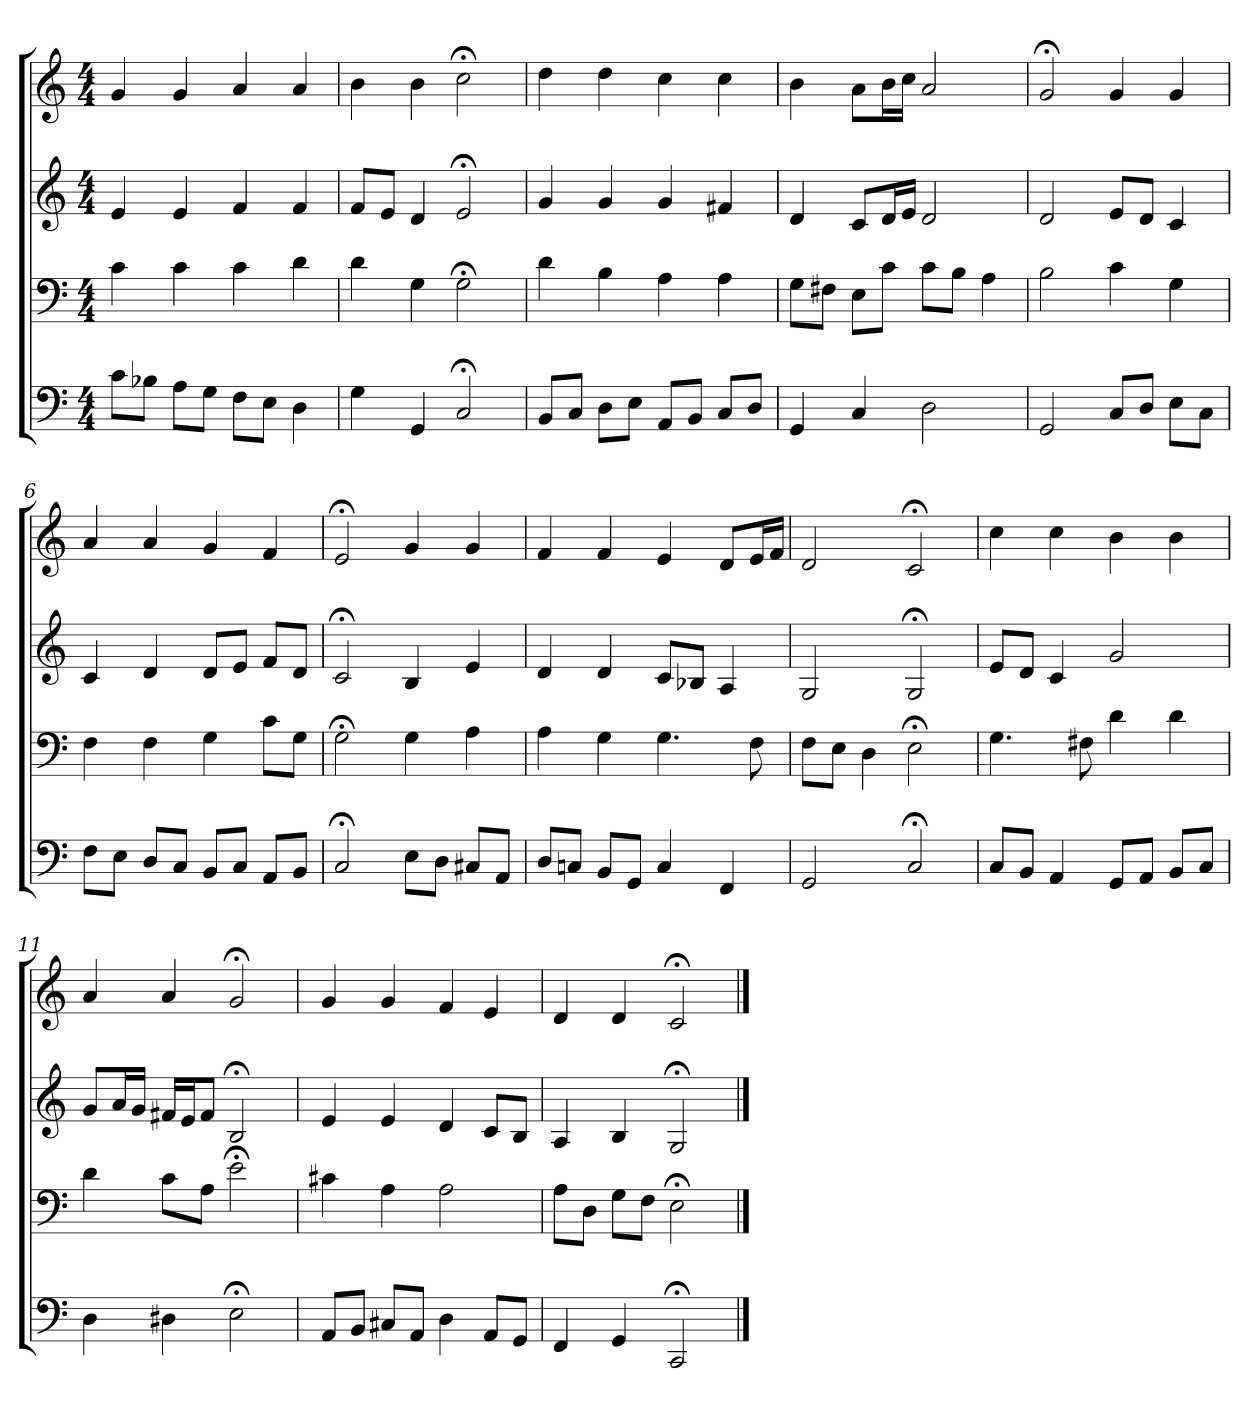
**kern	**kern	**kern	**kern
*part4	*part3	*part2	*part1
*staff4	*staff3	*staff2	*staff1
*clefF4	*clefF4	*clefG2	*clefG2
*M4/4	*M4/4	*M4/4	*M4/4
=1	=1	=1	=1
8c\L	4c	4e	4g
8B-X\J	.	.	.
8A\L	4c	4e	4g
8G\J	.	.	.
8F\L	4c	4f	4a
8E\J	.	.	.
4D	4d	4f	4a
=2	=2	=2	=2
4G	4d	8f/L	4b
.	.	8e/J	.
4GG	4G	4d	4b
2C;<	2G;<	2e;<	2cc;<
=3	=3	=3	=3
8BB/L	4d	4g	4dd
8C/J	.	.	.
8D\L	4B	4g	4dd
8E\J	.	.	.
8AA/L	4A	4g	4cc
8BB/J	.	.	.
8C/L	4A	4f#X	4cc
8D/J	.	.	.
=4	=4	=4	=4
4GG	8G\L	4d	4b
.	8F#X\J	.	.
4C	8E\L	8c/L	8a\L
.	8c\J	16d/L	16b\L
.	.	16e/JJ	16cc\JJ
2D	8c\L	2d	2a
.	8B\J	.	.
.	4A	.	.
=5	=5	=5	=5
2GG	2B	2d	2g;<
8C/L	4c	8e/L	4g
8D/J	.	8d/J	.
8E\L	4G	4c	4g
8C\J	.	.	.
=6	=6	=6	=6
8F\L	4F	4c	4a
8E\J	.	.	.
8D/L	4F	4d	4a
8C/J	.	.	.
8BB/L	4G	8d/L	4g
8C/J	.	8e/J	.
8AA/L	8c\L	8f/L	4f
8BB/J	8G\J	8d/J	.
=7	=7	=7	=7
2C;<	2G;<	2c;<	2e;<
8E\L	4G	4B	4g
8D\J	.	.	.
8C#X/L	4A	4e	4g
8AA/J	.	.	.
=8	=8	=8	=8
8D/L	4A	4d	4f
8Cn/J	.	.	.
8BB/L	4G	4d	4f
8GG/J	.	.	.
4C	4.G	8c/L	4e
.	.	8B-X/J	.
4FF	.	4A	8d/L
.	8F	.	16e/L
.	.	.	16f/JJ
=9	=9	=9	=9
2GG	8F\L	2G	2d
.	8E\J	.	.
.	4D	.	.
2C;<	2E;<	2G;<	2c;<
=10	=10	=10	=10
8C/L	4.G	8e/L	4cc
8BB/J	.	8d/J	.
4AA	.	4c	4cc
.	8F#X	.	.
8GG/L	4d	2g	4b
8AA/J	.	.	.
8BB/L	4d	.	4b
8C/J	.	.	.
=11	=11	=11	=11
4D	4d	8g/L	4a
.	.	16a/L	.
.	.	16g/JJ	.
4D#X	8c\L	16f#X/LL	4a
.	.	16e/J	.
.	8A\J	8f#/J	.
2E;<	2e;<	2B;<	2g;<
=12	=12	=12	=12
8AA/L	4c#X	4e	4g
8BB/J	.	.	.
8C#X/L	4A	4e	4g
8AA/J	.	.	.
4D	2A	4d	4f
8AA/L	.	8c/L	4e
8GG/J	.	8B/J	.
=13	=13	=13	=13
4FF	8A\L	4A	4d
.	8D\J	.	.
4GG	8G\L	4B	4d
.	8F\J	.	.
2CC;<	2E;<	2G;<	2c;<
==	==	==	==
*-	*-	*-	*-
